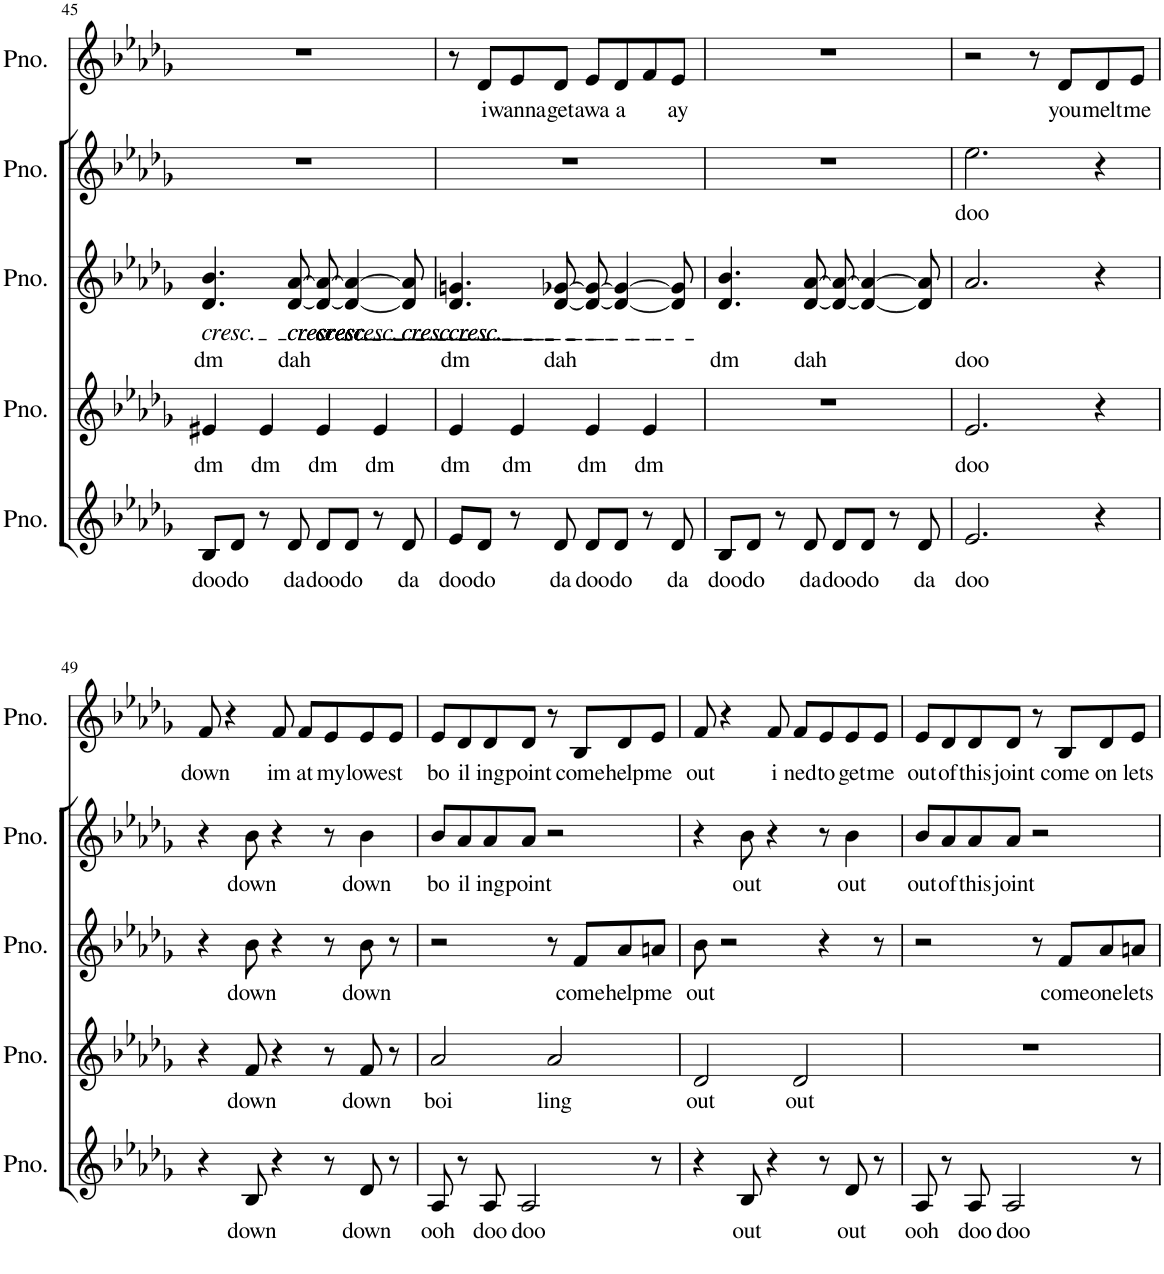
**kern	**text	**kern	**text	**kern	**text	**kern	**text	**kern	**text
*part5	*part5	*part4	*part4	*part3	*part3	*part2	*part2	*part1	*part1
*staff5	*staff5	*staff4	*staff4	*staff3	*staff3	*staff2	*staff2	*staff1	*staff1
*I"A2	*	*I"A1	*	*I"S2	*	*I"Sop1	*	*I"Solo	*
!!LO:PB:g=z
*clefG2	*	*clefG2	*	*clefG2	*	*clefG2	*	*clefG2	*
*k[b-e-a-d-g-]	*	*k[b-e-a-d-g-]	*	*k[b-e-a-d-g-]	*	*k[b-e-a-d-g-]	*	*k[b-e-a-d-g-]	*
*M4/4	*	*M4/4	*	*M4/4	*	*M4/4	*	*M4/4	*
=45	=45	=45	=45	=45	=45	=45	=45	=45	=45
!	!	!	!	!LO:TX:b:i:t=cresc.	!	!	!	!	!
!	!LO:LY:b	!	!LO:LY:b	!	!LO:LY:b	!	!	!	!
8B-/L	doo	4e#X/	dm	4.d-/ 4.b-/	dm	1r	.	1r	.
!	!LO:LY:b	!	!	!	!	!	!	!	!
8d-/J	do	.	.	.	.	.	.	.	.
!	!	!	!LO:LY:b	!	!	!	!	!	!
8r	.	4e#/	dm	.	.	.	.	.	.
!	!	!	!	!LO:TX:b:i:t=cresc.	!	!	!	!	!
!	!	!	!	!LO:TX:b:i:t=cresc.	!	!	!	!	!
!	!LO:LY:b	!	!	!	!LO:LY:b	!	!	!	!
8d-/	da	.	.	[8d-/ [8a-/	dah	.	.	.	.
!	!	!	!	!LO:TX:b:i:t=cresc.	!	!	!	!	!
!	!	!	!	!LO:TX:b:i:t=cresc.	!	!	!	!	!
!	!	!	!	!LO:TX:b:i:t=cresc.	!	!	!	!	!
!	!	!	!	!LO:TX:b:i:t=cresc.	!	!	!	!	!
!	!	!	!	!LO:TX:b:i:t=cresc.	!	!	!	!	!
!	!	!	!	!LO:TX:b:i:t=cresc.	!	!	!	!	!
!	!LO:LY:b	!	!LO:LY:b	!	!	!	!	!	!
8d-/L	doo	4e#/	dm	8d-/_ 8a-/_	.	.	.	.	.
!	!	!	!	!LO:TX:b:i:t=cresc.	!	!	!	!	!
!	!LO:LY:b	!	!	!	!	!	!	!	!
8d-/J	do	.	.	4d-/_ 4a-/_	.	.	.	.	.
!	!	!	!LO:LY:b	!	!	!	!	!	!
8r	.	4e#/	dm	.	.	.	.	.	.
!	!	!	!	!LO:TX:b:i:t=cresc.	!	!	!	!	!
!	!	!	!	!LO:TX:b:i:t=cresc.	!	!	!	!	!
!	!LO:LY:b	!	!	!	!	!	!	!	!
8d-/	da	.	.	8d-/] 8a-/]	.	.	.	.	.
=46	=46	=46	=46	=46	=46	=46	=46	=46	=46
!	!	!	!	!LO:TX:b:i:t=cresc.	!	!	!	!	!
!	!	!	!	!LO:TX:b:i:t=cresc.	!	!	!	!	!
!	!LO:LY:b	!	!LO:LY:b	!	!LO:LY:b	!	!	!	!
8e-/L	doo	4e-/	dm	4.d-/ 4.gn/	dm	1r	.	8r	.
!	!LO:LY:b	!	!	!	!	!	!	!	!LO:LY:b
8d-/J	do	.	.	.	.	.	.	8d-/L	i
!	!	!	!LO:LY:b	!	!	!	!	!	!LO:LY:b
8r	.	4e-/	dm	.	.	.	.	8e-/	wanna
!	!LO:LY:b	!	!	!	!LO:LY:b	!	!	!	!LO:LY:b
8d-/	da	.	.	[8d-/ [8g-X/	dah	.	.	8d-/J	get
!	!LO:LY:b	!	!LO:LY:b	!	!	!	!	!	!LO:LY:b
8d-/L	doo	4e-/	dm	8d-/_ 8g-/_	.	.	.	8e-/L	awa
!	!LO:LY:b	!	!	!	!	!	!	!	!LO:LY:b
8d-/J	do	.	.	4d-/_ 4g-/_	.	.	.	8d-/	a
!	!	!	!LO:LY:b	!	!	!	!	!	!
8r	.	4e-/	dm	.	.	.	.	8f/	.
!	!LO:LY:b	!	!	!	!	!	!	!	!LO:LY:b
8d-/	da	.	.	8d-/] 8g-/]	.	.	.	8e-/J	ay
=47	=47	=47	=47	=47	=47	=47	=47	=47	=47
!	!LO:LY:b	!	!	!	!LO:LY:b	!	!	!	!
8B-/L	doo	1r	.	4.d-/ 4.b-/	dm	1r	.	1r	.
!	!LO:LY:b	!	!	!	!	!	!	!	!
8d-/J	do	.	.	.	.	.	.	.	.
8r	.	.	.	.	.	.	.	.	.
!	!LO:LY:b	!	!	!	!LO:LY:b	!	!	!	!
8d-/	da	.	.	[8d-/ [8a-/	dah	.	.	.	.
!	!LO:LY:b	!	!	!	!	!	!	!	!
8d-/L	doo	.	.	8d-/_ 8a-/_	.	.	.	.	.
!	!LO:LY:b	!	!	!	!	!	!	!	!
8d-/J	do	.	.	4d-/_ 4a-/_	.	.	.	.	.
8r	.	.	.	.	.	.	.	.	.
!	!LO:LY:b	!	!	!	!	!	!	!	!
8d-/	da	.	.	8d-/] 8a-/]	.	.	.	.	.
=48	=48	=48	=48	=48	=48	=48	=48	=48	=48
!	!LO:LY:b	!	!LO:LY:b	!	!LO:LY:b	!	!LO:LY:b	!	!
2.e-/	doo	2.e-/	doo	2.a-/	doo	2.ee-\	doo	2r	.
.	.	.	.	.	.	.	.	8r	.
!	!	!	!	!	!	!	!	!	!LO:LY:b
.	.	.	.	.	.	.	.	8d-/L	you
!	!	!	!	!	!	!	!	!	!LO:LY:b
4r	.	4r	.	4r	.	4r	.	8d-/	melt
!	!	!	!	!	!	!	!	!	!LO:LY:b
.	.	.	.	.	.	.	.	8e-/J	me
!!LO:LB:g=z
=49	=49	=49	=49	=49	=49	=49	=49	=49	=49
!	!	!	!	!	!	!	!	!	!LO:LY:b
4r	.	4r	.	4r	.	4r	.	8f/	down
.	.	.	.	.	.	.	.	4r	.
!	!LO:LY:b	!	!LO:LY:b	!	!LO:LY:b	!	!LO:LY:b	!	!
8B-/	down	8f/	down	8b-\	down	8b-\	down	.	.
!	!	!	!	!	!	!	!	!	!LO:LY:b
4r	.	4r	.	4r	.	4r	.	8f/	im
!	!	!	!	!	!	!	!	!	!LO:LY:b
.	.	.	.	.	.	.	.	8f/L	at
!	!	!	!	!	!	!	!	!	!LO:LY:b
8r	.	8r	.	8r	.	8r	.	8e-/	my
!	!LO:LY:b	!	!LO:LY:b	!	!LO:LY:b	!	!LO:LY:b	!	!LO:LY:b
8d-/	down	8f/	down	8b-\	down	4b-\	down	8e-/	lowe
!	!	!	!	!	!	!	!	!	!LO:LY:b
8r	.	8r	.	8r	.	.	.	8e-/J	st
=50	=50	=50	=50	=50	=50	=50	=50	=50	=50
!	!LO:LY:b	!	!LO:LY:b	!	!	!	!LO:LY:b	!	!LO:LY:b
8A-/	ooh	2a-/	boi	2r	.	8b-/L	bo	8e-/L	bo
!	!	!	!	!	!	!	!LO:LY:b	!	!LO:LY:b
8r	.	.	.	.	.	8a-/	il	8d-/	il
!	!LO:LY:b	!	!	!	!	!	!LO:LY:b	!	!LO:LY:b
8A-/	doo	.	.	.	.	8a-/	ing	8d-/	ing
!	!LO:LY:b	!	!	!	!	!	!LO:LY:b	!	!LO:LY:b
2A-/	doo	.	.	.	.	8a-/J	point	8d-/J	point
!	!	!	!LO:LY:b	!	!	!	!	!	!
.	.	2a-/	ling	8r	.	2r	.	8r	.
!	!	!	!	!	!LO:LY:b	!	!	!	!LO:LY:b
.	.	.	.	8f/L	come	.	.	8B-/L	come
!	!	!	!	!	!LO:LY:b	!	!	!	!LO:LY:b
.	.	.	.	8a-/	help	.	.	8d-/	help
!	!	!	!	!	!LO:LY:b	!	!	!	!LO:LY:b
8r	.	.	.	8an/J	me	.	.	8e-/J	me
=51	=51	=51	=51	=51	=51	=51	=51	=51	=51
!	!	!	!LO:LY:b	!	!LO:LY:b	!	!	!	!LO:LY:b
4r	.	2d-/	out	8b-\	out	4r	.	8f/	out
.	.	.	.	2r	.	.	.	4r	.
!	!LO:LY:b	!	!	!	!	!	!LO:LY:b	!	!
8B-/	out	.	.	.	.	8b-\	out	.	.
!	!	!	!	!	!	!	!	!	!LO:LY:b
4r	.	.	.	.	.	4r	.	8f/	i
!	!	!	!LO:LY:b	!	!	!	!	!	!LO:LY:b
.	.	2d-/	out	.	.	.	.	8f/L	ned
!	!	!	!	!	!	!	!	!	!LO:LY:b
8r	.	.	.	4r	.	8r	.	8e-/	to
!	!LO:LY:b	!	!	!	!	!	!LO:LY:b	!	!LO:LY:b
8d-/	out	.	.	.	.	4b-\	out	8e-/	get
!	!	!	!	!	!	!	!	!	!LO:LY:b
8r	.	.	.	8r	.	.	.	8e-/J	me
=52	=52	=52	=52	=52	=52	=52	=52	=52	=52
!	!LO:LY:b	!	!	!	!	!	!LO:LY:b	!	!LO:LY:b
8A-/	ooh	1r	.	2r	.	8b-/L	out	8e-/L	out
!	!	!	!	!	!	!	!LO:LY:b	!	!LO:LY:b
8r	.	.	.	.	.	8a-/	of	8d-/	of
!	!LO:LY:b	!	!	!	!	!	!LO:LY:b	!	!LO:LY:b
8A-/	doo	.	.	.	.	8a-/	this	8d-/	this
!	!LO:LY:b	!	!	!	!	!	!LO:LY:b	!	!LO:LY:b
2A-/	doo	.	.	.	.	8a-/J	joint	8d-/J	joint
.	.	.	.	8r	.	2r	.	8r	.
!	!	!	!	!	!LO:LY:b	!	!	!	!LO:LY:b
.	.	.	.	8f/L	come	.	.	8B-/L	come
!	!	!	!	!	!LO:LY:b	!	!	!	!LO:LY:b
.	.	.	.	8a-/	one	.	.	8d-/	on
!	!	!	!	!	!LO:LY:b	!	!	!	!LO:LY:b
8r	.	.	.	8an/J	lets	.	.	8e-/J	lets
=	=	=	=	=	=	=	=	=	=
*-	*-	*-	*-	*-	*-	*-	*-	*-	*-
